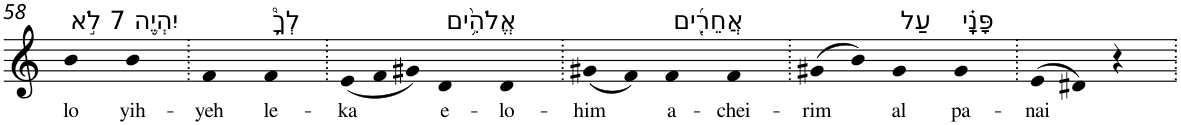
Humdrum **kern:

**kern	**text
*part1	*part1
*staff1	*staff1
*I"Piano	*
*I'Pno	*
!!LO:PB:g=z
*clefG2	*
*k[]	*
=58	=58
!LO:TX:a:t=7 לֹ֣א	!
!	!LO:LY:b
4b	lo
!LO:TX:a:t=יִהְיֶ֥ה	!
!	!LO:LY:b
4b	yih-
=59.	=59.
!	!LO:LY:b
4f	-yeh
!LO:TX:a:t=לְךָ֛֩	!
!	!LO:LY:b
4f	le-
=60.	=60.
*Xtuplet	*
!	!LO:LY:b
(12e	-ka
12f	.
12g#X)	.
!LO:TX:a:t=אֱלֹהִ֥֨ים	!
!	!LO:LY:b
4d	e-
!	!LO:LY:b
4d	-lo-
=61.	=61.
!	!LO:LY:b
(8g#X	-him
8f)	.
!LO:TX:a:t=אֲחֵרִ֖֜ים	!
!	!LO:LY:b
4f	a-
!	!LO:LY:b
4f	-chei-
=62.	=62.
!	!LO:LY:b
(8g#X	-rim
8b)	.
!LO:TX:a:t=עַל	!
!	!LO:LY:b
4g#	al
!LO:TX:a:t=פָּנָֽ֗י	!
!	!LO:LY:b
4g#	pa-
=63.	=63.
!	!LO:LY:b
(>8e	-nai
8d#X)	.
4r	.
=.	=.
*-	*-
